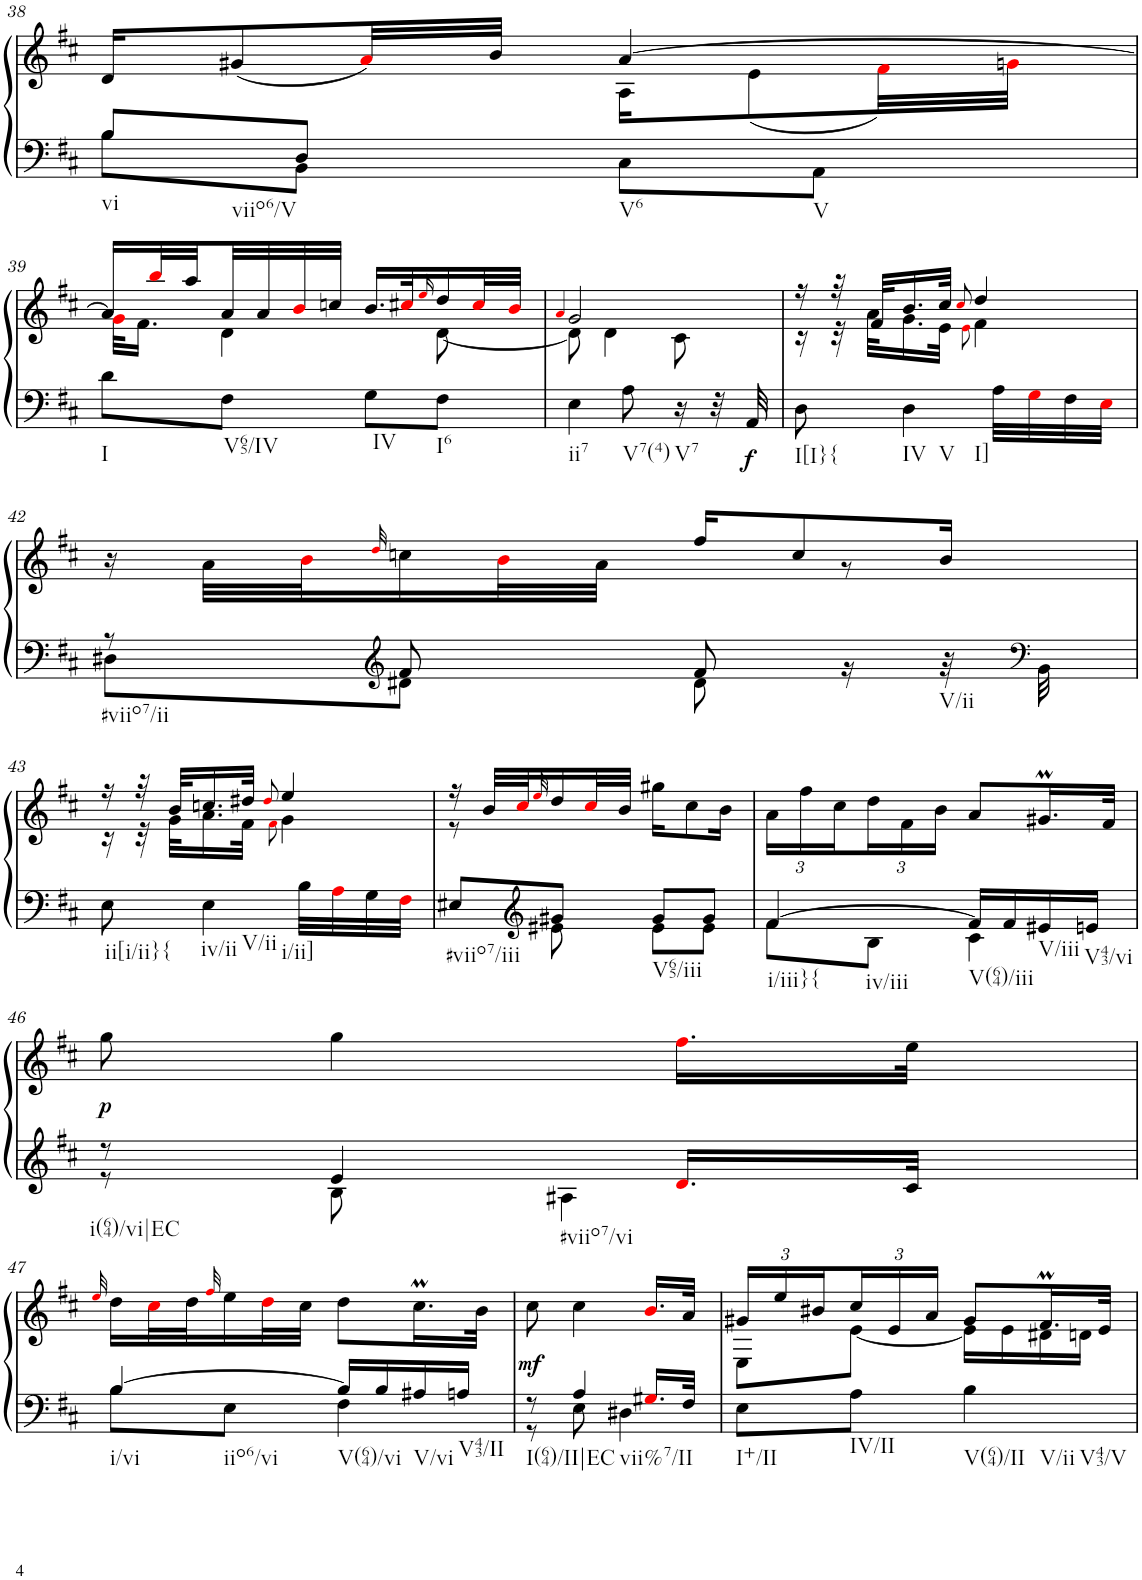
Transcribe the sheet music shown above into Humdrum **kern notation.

**kern	**kern	**dynam
*part1	*part1	*part1
*staff2	*staff1	*staff1/2
*I"Klavier links	*	*
!!LO:PB:g=z
*clefF4	*clefG2	*
*k[f#c#]	*k[f#c#]	*
*M2/4	*M2/4	*
=38	=38	=38
*^	*^	*
!LO:TX:b:t=vi	!	!	!	!
!LO:TX:b:t=viio6/V	!	!	!	!
8B/L	8B\L	16d/KL	4ryy	.
.	.	(8g#X/	.	.
8D/J	8BB\J	.	.	.
.	.	32ai/LL)	.	.
.	.	32b/JJJ	.	.
!LO:TX:b:t=V6	!	!	!	!
!LO:TX:b:t=V	!	!	!	!
4ryy	8C#\L	[4a/	16A\KL	.
.	.	.	(8e\	.
.	8AA\J	.	.	.
.	.	.	32f#i\LL)	.
.	.	.	32gni\JJJ	.
*v	*v	*	*	*
!!LO:LB:g=z	!!
=39	=39	=39	=39
!LO:TX:b:t=I	!	!	!
8d\L	16a/LL]	32gi\KLL	.
.	.	16.f#\JJ	.
.	32bbi/L	.	.
.	32aa/	.	.
!LO:TX:b:t=V65/IV	!	!	!
8F#\J	32a/	4d\	.
.	32a/	.	.
.	32bi/	.	.
.	32ccn/JJJ	.	.
!LO:TX:b:t=IV	!	!	!
8G\L	16.b/LL	.	.
.	32cc#Xi/K	.	.
.	16qeei/	.	.
!LO:TX:b:t=I6	!	!	!
8F#\J	16dd/	[8d\	.
.	32cc#i/L	.	.
.	32bi/JJJ	.	.
=40	=40	=40	=40
.	4qai/	.	.
!LO:TX:b:t=ii7	!	!	!
4E\	2g/	8d\]	.
.	.	4d\	.
!LO:TX:b:t=V7(4)	!	!	!
8A\	.	.	.
!LO:TX:b:t=V7	!	!	!
16r	.	8c#\	.
32r	.	.	.
!	!	!	!LO:DY:b=2
32AA/	.	.	f
=41	=41	=41	=41
!LO:TX:b:t=I[I}{	!	!	!
8D\	16r	16r	.
.	32r	32r	.
.	32f#/KLL	32a\KLL	.
!LO:TX:b:t=IV	!	!	!
!LO:TX:b:t=V	!	!	!
!LO:TX:b:t=I]	!	!	!
4D\	16.b/	16.g\	.
.	32cc#/JJk	32e\JJk	.
.	8qcc#i/	8qei\	.
.	4dd/	4f#\	.
32A\LLL	.	.	.
32Gi\	.	.	.
32F#\	.	.	.
32Ei\JJJ	.	.	.
!!LO:LB:g=z	!!
=42	=42	=42	=42
*^	*	*	*
!LO:TX:b:t=#viio7/ii	!	!	!	!
8r	8D#X\L	16r	4.ryy	.
.	.	32a\LLL	.	.
.	.	32bi\J	.	.
*clefG2	*	*	*	*
.	.	32qddi/	.	.
8f#/	8d#X\J	16ccn\	.	.
.	.	32bi\L	.	.
.	.	32a\JJJ	.	.
8f#/	8d#\	16ff#/KL	.	.
.	.	8cc/	.	.
16ryy	16r	.	8r	.
!LO:TX:b:t=V/ii	!	!	!	!
32ryy	32r	16b/Jk	.	.
*clefF4	*	*	*	*
32ryy	32BB\	.	.	.
!!LO:LB:g=z	!!
=43	=43	=43	=43	=43
!LO:TX:b:t=ii[i/ii}{	!	!	!	!
*v	*v	*	*	*
8E\	16r	16r	.
.	32r	32r	.
.	32b/KLL	32g\KLL	.
!LO:TX:b:t=iv/ii	!	!	!
!LO:TX:b:t=V/ii	!	!	!
!LO:TX:b:t=i/ii]	!	!	!
4E\	16.ccn/	16.a\	.
.	32dd#X/JJk	32f#\JJk	.
.	8qdd#i/	8qf#i\	.
.	4ee/	4g\	.
32B\LLL	.	.	.
32Ai\	.	.	.
32G\	.	.	.
32F#i\JJJ	.	.	.
=44	=44	=44	=44
*^	*	*	*
!LO:TX:b:t=#viio7/iii	!	!	!	!
8E#X/L	8ryy	16r	8r	.
.	.	32b/LLL	.	.
.	.	32cc#i/J	.	.
*clefG2	*	*	*	*
.	.	32qeei/	.	.
8g#X/J	8e#X\	16dd/	4.ryy	.
.	.	32cc#i/L	.	.
.	.	32b/JJJ	.	.
!LO:TX:b:t=V65/iii	!	!	!	!
8g#/L	8e#\L	16gg#X\KL	.	.
.	.	8cc#\	.	.
8g#/J	8e#\J	.	.	.
.	.	16b\Jk	.	.
*	*	*v	*v	*
=45	=45	=45	=45
*	*	*Xbrackettup	*
!LO:TX:b:t=i/iii}{	!	!	!
!LO:TX:b:t=iv/iii	!	!	!
[4f#/	8f#\L	24a\LL	.
.	.	24ff#\	.
.	.	24cc#\	.
.	8B\J	24dd\	.
.	.	24f#\	.
.	.	24b\JJ	.
!LO:TX:b:t=V(64)/iii	!	!	!
16f#/LL]	4c#\	8a/L	.
16f#/	.	.	.
!LO:TX:b:t=V/iii	!	!	!
16e#X/	.	16.g#Xm/L	.
!LO:TX:b:t=V43/vi	!	!	!
16en/JJ	.	.	.
.	.	32f#/JJk	.
!!LO:LB:g=z
=46	=46	=46	=46
!LO:TX:b:t=i(64)/vi|EC	!	!	!
!	!	!	!LO:DY:b
8r	8r	8gg\	p
!LO:TX:b:t=#viio7/vi	!	!	!
4e/	8B\	4gg\	.
.	4A#X\	.	.
16.di/LL	.	16.ff#i\LL	.
32c#/JJk	.	32ee\JJk	.
!!LO:LB:g=z
=47	=47	=47	=47
.	.	32qeei/	.
!LO:TX:b:t=i/vi	!	!	!
!LO:TX:b:t=iio6/vi	!	!	!
[4B/	8B\L	16dd\LL	.
.	.	32cc#i\L	.
.	.	32dd\J	.
.	.	32qff#i/	.
.	8E\J	16ee\	.
.	.	32ddi\L	.
.	.	32cc#\JJJ	.
!LO:TX:b:t=V(64)/vi	!	!	!
16B/LL]	4F#\	8dd\L	.
16B/	.	.	.
!LO:TX:b:t=V/vi	!	!	!
16A#X/	.	16.cc#m\L	.
!LO:TX:b:t=V43/II	!	!	!
16An/JJ	.	.	.
.	.	32b\JJk	.
=48	=48	=48	=48
!LO:TX:b:t=I(64)/II|EC	!	!	!
!	!	!	!LO:DY:b
8r	8r	8cc#\	mf
!LO:TX:b:t=vii%7/II	!	!	!
4A/	8E\	4cc#\	.
.	4D#X\	.	.
16.G#Xi/LL	.	16.bi/LL	.
32F#/JJk	.	32a/JJk	.
*v	*v	*	*
=49	=49	=49
*	*^	*
!LO:TX:b:t=I+/II	!	!	!
8E\L	24g#X/LL	8E\L	.
.	24ee/	.	.
.	24b#X/	.	.
!LO:TX:b:t=IV/II	!	!	!
8A\J	24cc#/	[8e\J	.
.	24e/	.	.
.	24a/JJ	.	.
!LO:TX:b:t=V(64)/II	!	!	!
!LO:TX:b:t=V/ii	!	!	!
!LO:TX:b:t=V43/V	!	!	!
4B\	8g#/L	16e\LL]	.
.	.	16e\	.
.	16.f#m/L	16d#X\	.
.	.	16dn\JJ	.
.	32e/JJk	.	.
*	*v	*v	*
=	=	=
*-	*-	*-
